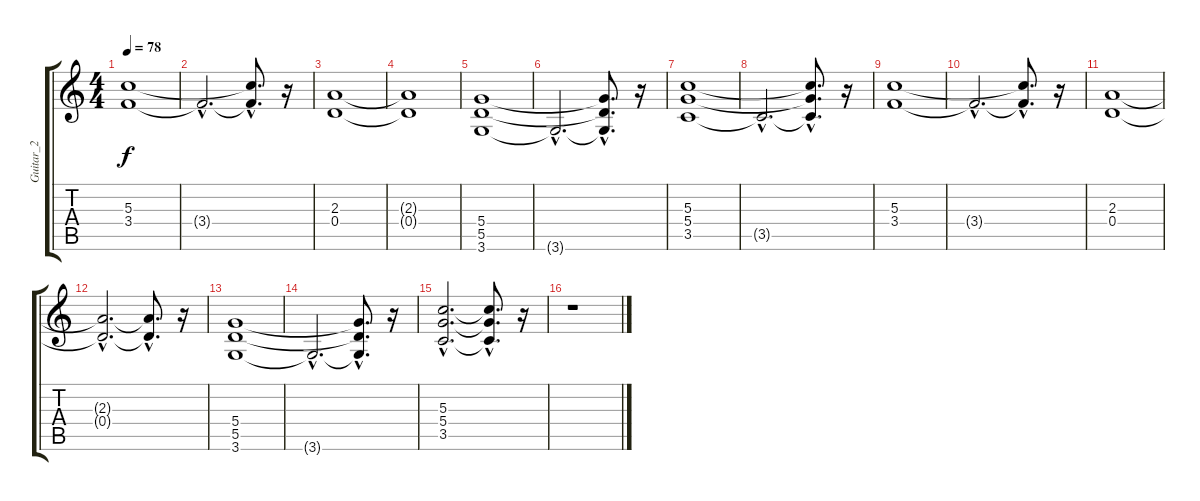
\track ("Guitar_2" "Guitar_2") {instrument distortionguitar}
\staff {score tabs}
\tuning (E4 B3 G3 D3 A2 E2) {hide}
\ts (4 4)
\tempo 78
\clef g2
\ks c
(5.3 3.4).1{dy f} |
3.4{hac t}.2{d} (5.3{hac t} 3.4{hac t}).8{d} r.16 |
(2.3 0.4).1 |
(2.3{t} 0.4{t}).1 |
(5.4 5.5 3.6).1 |
3.6{hac t}.2{d} (5.4{hac t} 5.5{hac t} 3.6{hac t}).8{d} r.16 |
(5.3 5.4 3.5).1 |
3.5{hac t}.2{d} (5.3{hac t} 5.4{hac t} 3.5{hac t}).8{d} r.16 |
(5.3 3.4).1 |
3.4{hac t}.2{d} (5.3{hac t} 3.4{hac t}).8{d} r.16 |
(2.3 0.4).1 |
(2.3{hac t} 0.4{hac t}).2{d} (2.3{hac t} 0.4{hac t}).8{d} r.16 |
(5.4 5.5 3.6).1 |
3.6{hac t}.2{d} (5.4{hac t} 5.5{hac t} 3.6{hac t}).8{d} r.16 |
(5.3{hac} 5.4{hac} 3.5{hac}).2{d} (5.3{hac t} 5.4{hac t} 3.5{hac t}).8{d} r.16 |
r.1
